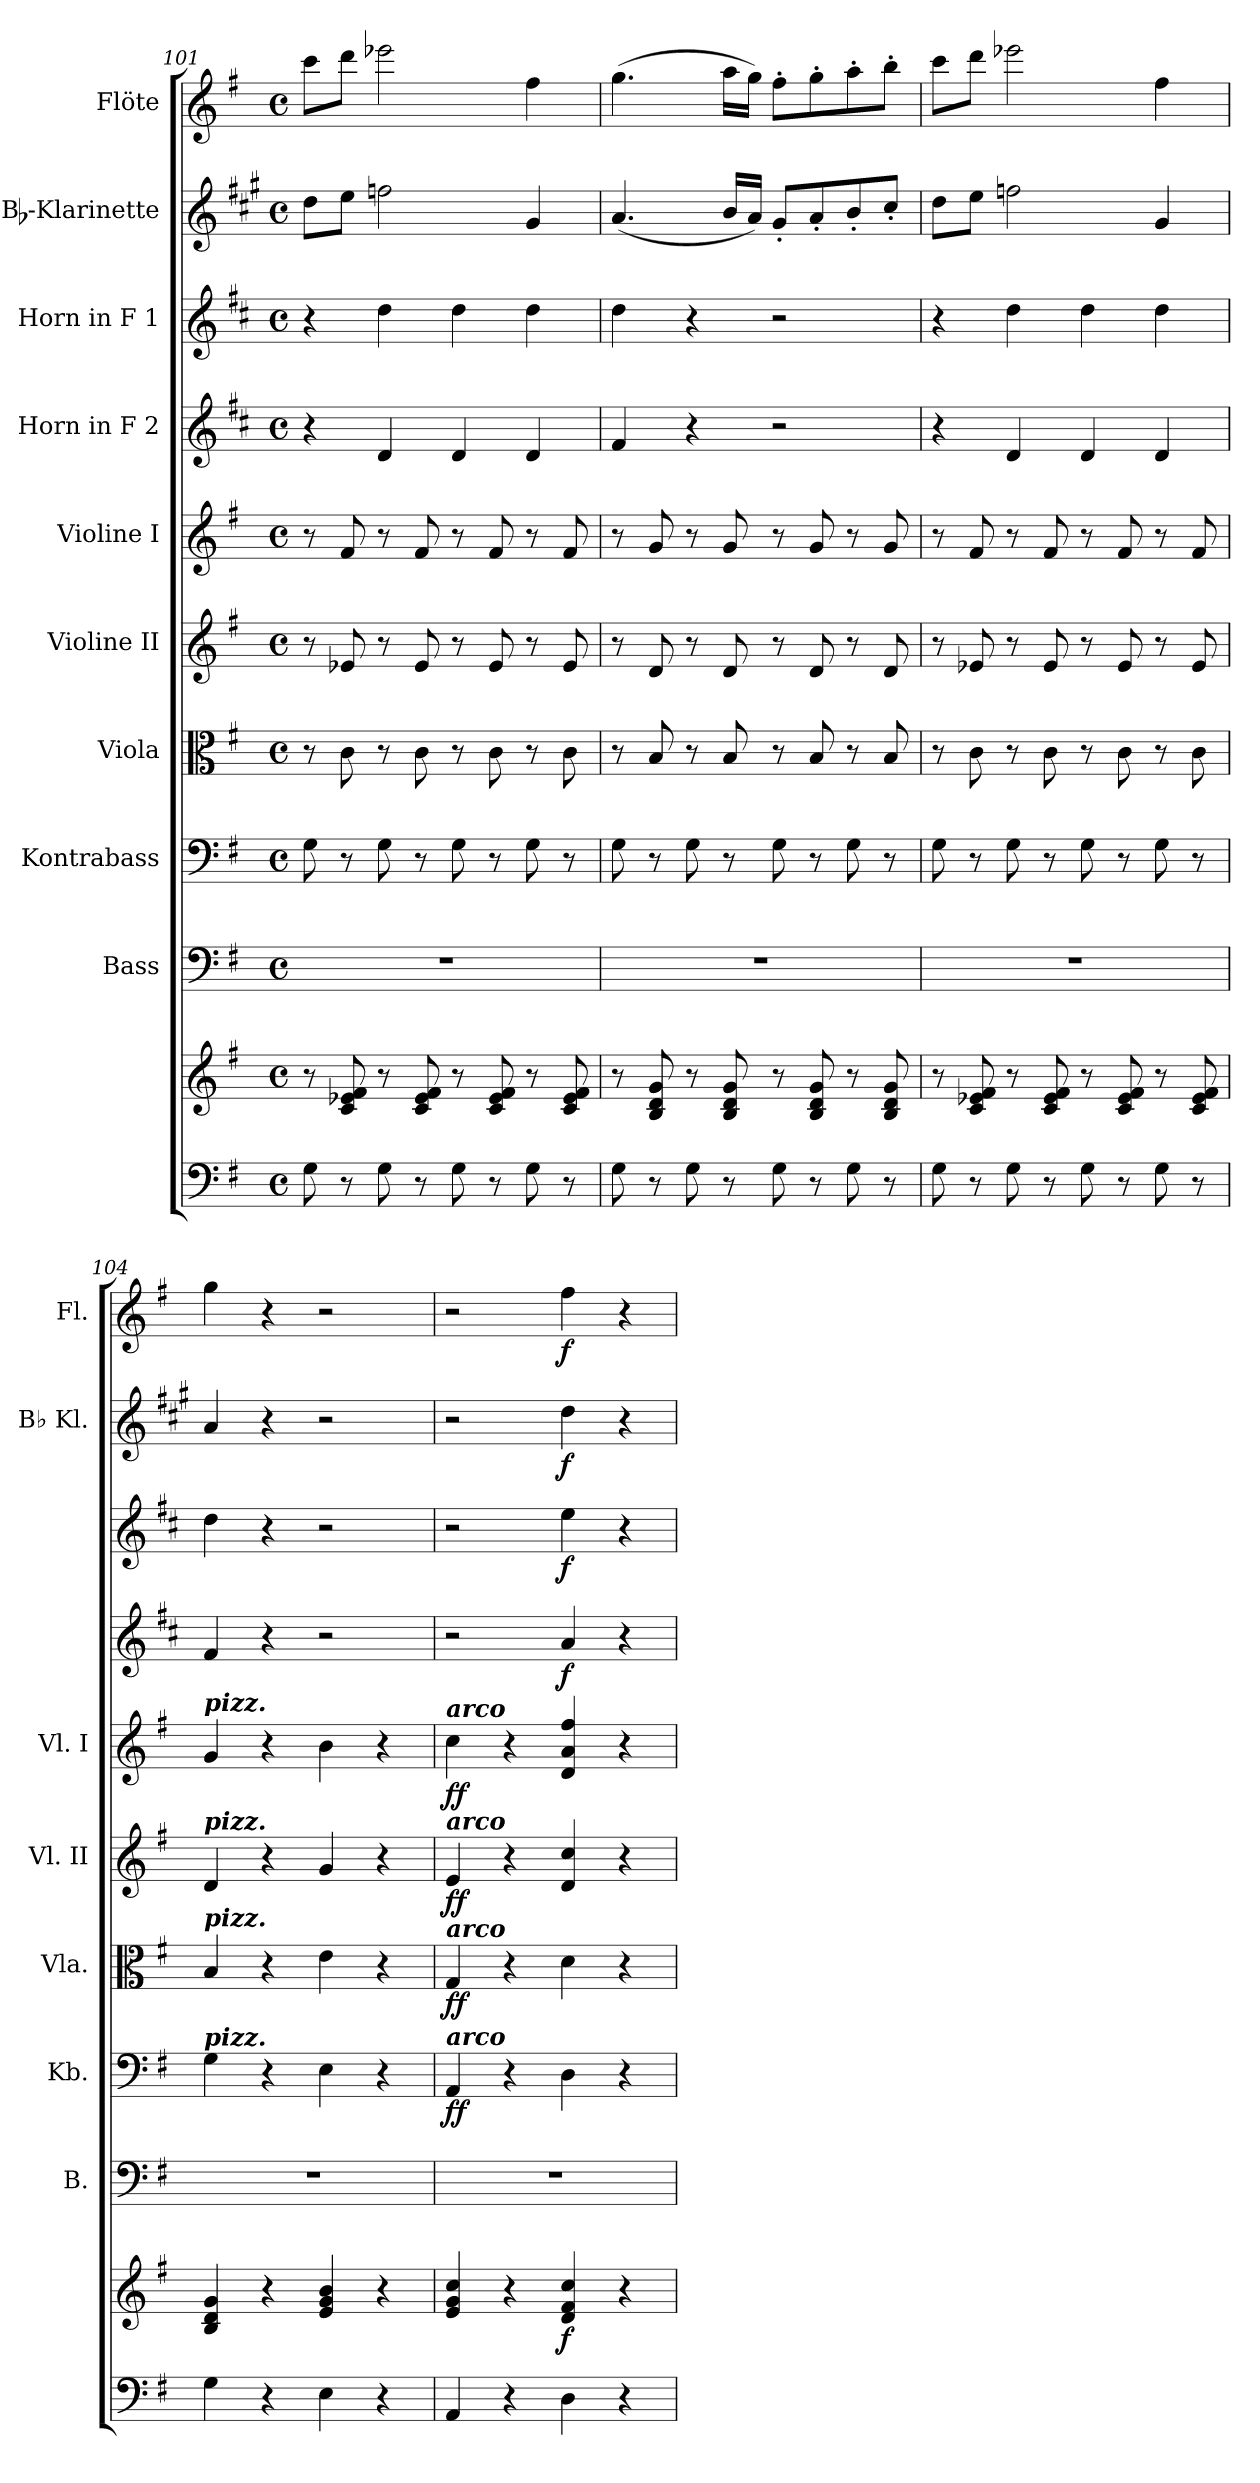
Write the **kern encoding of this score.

**kern	**kern	**dynam	**kern	**kern	**dynam	**kern	**dynam	**kern	**dynam	**kern	**dynam	**kern	**dynam	**kern	**dynam	**kern	**dynam	**kern	**dynam
*part10	*part10	*part10	*part9	*part8	*part8	*part7	*part7	*part6	*part6	*part5	*part5	*part4	*part4	*part3	*part3	*part2	*part2	*part1	*part1
*staff11	*staff10	*staff10/11	*staff9	*staff8	*staff8	*staff7	*staff7	*staff6	*staff6	*staff5	*staff5	*staff4	*staff4	*staff3	*staff3	*staff2	*staff2	*staff1	*staff1
*	*	*	*I"Bass	*I"Kontrabass	*	*I"Viola	*	*I"Violine II	*	*I"Violine I	*	*I"Horn in F 2	*	*I"Horn in F 1	*	*I"Bb-Klarinette	*	*I"Flöte	*
*	*	*	*I'B.	*I'Kb.	*	*I'Vla.	*	*I'Vl. II	*	*I'Vl. I	*	*	*	*	*	*I'Bb Kl.	*	*I'Fl.	*
*clefF4	*clefG2	*	*clefF4	*clefF4	*	*clefC3	*	*clefG2	*	*clefG2	*	*clefG2	*	*clefG2	*	*clefG2	*	*clefG2	*
*	*	*	*	*ITrd7c12	*	*	*	*	*	*	*	*ITrd4c7	*	*ITrd4c7	*	*ITrd1c2	*	*	*
*k[f#]	*k[f#]	*	*k[f#]	*k[f#]	*	*k[f#]	*	*k[f#]	*	*k[f#]	*	*k[f#]	*	*k[f#]	*	*k[f#]	*	*k[f#]	*
*G:	*G:	*	*G:	*G:	*	*G:	*	*G:	*	*G:	*	*G:	*	*G:	*	*G:	*	*G:	*
*M4/4	*M4/4	*	*M4/4	*M4/4	*	*M4/4	*	*M4/4	*	*M4/4	*	*M4/4	*	*M4/4	*	*M4/4	*	*M4/4	*
*met(c)	*met(c)	*	*met(c)	*met(c)	*	*met(c)	*	*met(c)	*	*met(c)	*	*met(c)	*	*met(c)	*	*met(c)	*	*met(c)	*
=101	=101	=101	=101	=101	=101	=101	=101	=101	=101	=101	=101	=101	=101	=101	=101	=101	=101	=101	=101
8G\	8r	.	1r	8GG\	.	8r	.	8r	.	8r	.	4r	.	4r	.	8cc\L	.	8ccc\L	.
8r	8c/ 8e-X/ 8f#/	.	.	8r	.	8c\	.	8e-X/	.	8f#/	.	.	.	.	.	8dd\J	.	8ddd\J	.
8G\	8r	.	.	8GG\	.	8r	.	8r	.	8r	.	4G/	.	4g\	.	2ee-X\	.	2eee-X\	.
8r	8c/ 8e-/ 8f#/	.	.	8r	.	8c\	.	8e-/	.	8f#/	.	.	.	.	.	.	.	.	.
8G\	8r	.	.	8GG\	.	8r	.	8r	.	8r	.	4G/	.	4g\	.	.	.	.	.
8r	8c/ 8e-/ 8f#/	.	.	8r	.	8c\	.	8e-/	.	8f#/	.	.	.	.	.	.	.	.	.
8G\	8r	.	.	8GG\	.	8r	.	8r	.	8r	.	4G/	.	4g\	.	4f#/	.	4ff#\	.
8r	8c/ 8e-/ 8f#/	.	.	8r	.	8c\	.	8e-/	.	8f#/	.	.	.	.	.	.	.	.	.
!!LO:PB:g=z
=102	=102	=102	=102	=102	=102	=102	=102	=102	=102	=102	=102	=102	=102	=102	=102	=102	=102	=102	=102
8G\	8r	.	1r	8GG\	.	8r	.	8r	.	8r	.	4B/	.	4g\	.	(<4.g/	.	(>4.gg\	.
8r	8B/ 8d/ 8g/	.	.	8r	.	8B/	.	8d/	.	8g/	.	.	.	.	.	.	.	.	.
8G\	8r	.	.	8GG\	.	8r	.	8r	.	8r	.	4r	.	4r	.	.	.	.	.
8r	8B/ 8d/ 8g/	.	.	8r	.	8B/	.	8d/	.	8g/	.	.	.	.	.	16a/LL	.	16aa\LL	.
.	.	.	.	.	.	.	.	.	.	.	.	.	.	.	.	16g/JJ)	.	16gg\JJ)	.
8G\	8r	.	.	8GG\	.	8r	.	8r	.	8r	.	2r	.	2r	.	8f#'</L	.	8ff#'>\L	.
8r	8B/ 8d/ 8g/	.	.	8r	.	8B/	.	8d/	.	8g/	.	.	.	.	.	8g'</	.	8gg'>\	.
8G\	8r	.	.	8GG\	.	8r	.	8r	.	8r	.	.	.	.	.	8a'</	.	8aa'>\	.
8r	8B/ 8d/ 8g/	.	.	8r	.	8B/	.	8d/	.	8g/	.	.	.	.	.	8b'</J	.	8bb'>\J	.
=103	=103	=103	=103	=103	=103	=103	=103	=103	=103	=103	=103	=103	=103	=103	=103	=103	=103	=103	=103
8G\	8r	.	1r	8GG\	.	8r	.	8r	.	8r	.	4r	.	4r	.	8cc\L	.	8ccc\L	.
8r	8c/ 8e-X/ 8f#/	.	.	8r	.	8c\	.	8e-X/	.	8f#/	.	.	.	.	.	8dd\J	.	8ddd\J	.
8G\	8r	.	.	8GG\	.	8r	.	8r	.	8r	.	4G/	.	4g\	.	2ee-X\	.	2eee-X\	.
8r	8c/ 8e-/ 8f#/	.	.	8r	.	8c\	.	8e-/	.	8f#/	.	.	.	.	.	.	.	.	.
8G\	8r	.	.	8GG\	.	8r	.	8r	.	8r	.	4G/	.	4g\	.	.	.	.	.
8r	8c/ 8e-/ 8f#/	.	.	8r	.	8c\	.	8e-/	.	8f#/	.	.	.	.	.	.	.	.	.
8G\	8r	.	.	8GG\	.	8r	.	8r	.	8r	.	4G/	.	4g\	.	4f#/	.	4ff#\	.
8r	8c/ 8e-/ 8f#/	.	.	8r	.	8c\	.	8e-/	.	8f#/	.	.	.	.	.	.	.	.	.
=104	=104	=104	=104	=104	=104	=104	=104	=104	=104	=104	=104	=104	=104	=104	=104	=104	=104	=104	=104
!	!	!	!	!	!	!	!	!	!	!LO:TX:a:Bi:t=pizz.	!	!	!	!	!	!	!	!	!
!	!	!	!	!	!	!	!	!LO:TX:a:Bi:t=pizz.	!	!	!	!	!	!	!	!	!	!	!
!	!	!	!	!	!	!LO:TX:a:Bi:t=pizz.	!	!	!	!	!	!	!	!	!	!	!	!	!
!	!	!	!	!LO:TX:a:Bi:t=pizz.	!	!	!	!	!	!	!	!	!	!	!	!	!	!	!
4G\	4B/ 4d/ 4g/	.	1r	4GG\	.	4B/	.	4d/	.	4g/	.	4B/	.	4g\	.	4g/	.	4gg\	.
4r	4r	.	.	4r	.	4r	.	4r	.	4r	.	4r	.	4r	.	4r	.	4r	.
4E\	4e/ 4g/ 4b/	.	.	4EE\	.	4e\	.	4g/	.	4b\	.	2r	.	2r	.	2r	.	2r	.
4r	4r	.	.	4r	.	4r	.	4r	.	4r	.	.	.	.	.	.	.	.	.
=105	=105	=105	=105	=105	=105	=105	=105	=105	=105	=105	=105	=105	=105	=105	=105	=105	=105	=105	=105
!	!	!	!	!	!	!	!	!	!	!LO:TX:a:Bi:t=arco	!	!	!	!	!	!	!	!	!
!	!	!	!	!	!	!	!	!LO:TX:a:Bi:t=arco	!	!	!	!	!	!	!	!	!	!	!
!	!	!	!	!	!	!LO:TX:a:Bi:t=arco	!	!	!	!	!	!	!	!	!	!	!	!	!
!	!	!	!	!LO:TX:a:Bi:t=arco	!	!	!	!	!	!	!	!	!	!	!	!	!	!	!
!	!	!	!	!	!LO:DY:b	!	!LO:DY:b	!	!LO:DY:b	!	!LO:DY:b	!	!	!	!	!	!	!	!
4AA/	4e/ 4g/ 4cc/	.	1r	4AAA/	ff	4G/	ff	4e/	ff	4cc\	ff	2r	.	2r	.	2r	.	2r	.
4r	4r	.	.	4r	.	4r	.	4r	.	4r	.	.	.	.	.	.	.	.	.
!	!	!LO:DY:b	!	!	!	!	!	!	!	!	!	!	!LO:DY:b	!	!LO:DY:b	!	!LO:DY:b	!	!LO:DY:b
4D\	4d/ 4f#/ 4cc/	f	.	4DD\	.	4d\	.	4d/ 4cc/	.	4d/ 4a/ 4ff#/	.	4d/	f	4a\	f	4cc\	f	4ff#\	f
4r	4r	.	.	4r	.	4r	.	4r	.	4r	.	4r	.	4r	.	4r	.	4r	.
=	=	=	=	=	=	=	=	=	=	=	=	=	=	=	=	=	=	=	=
*-	*-	*-	*-	*-	*-	*-	*-	*-	*-	*-	*-	*-	*-	*-	*-	*-	*-	*-	*-
